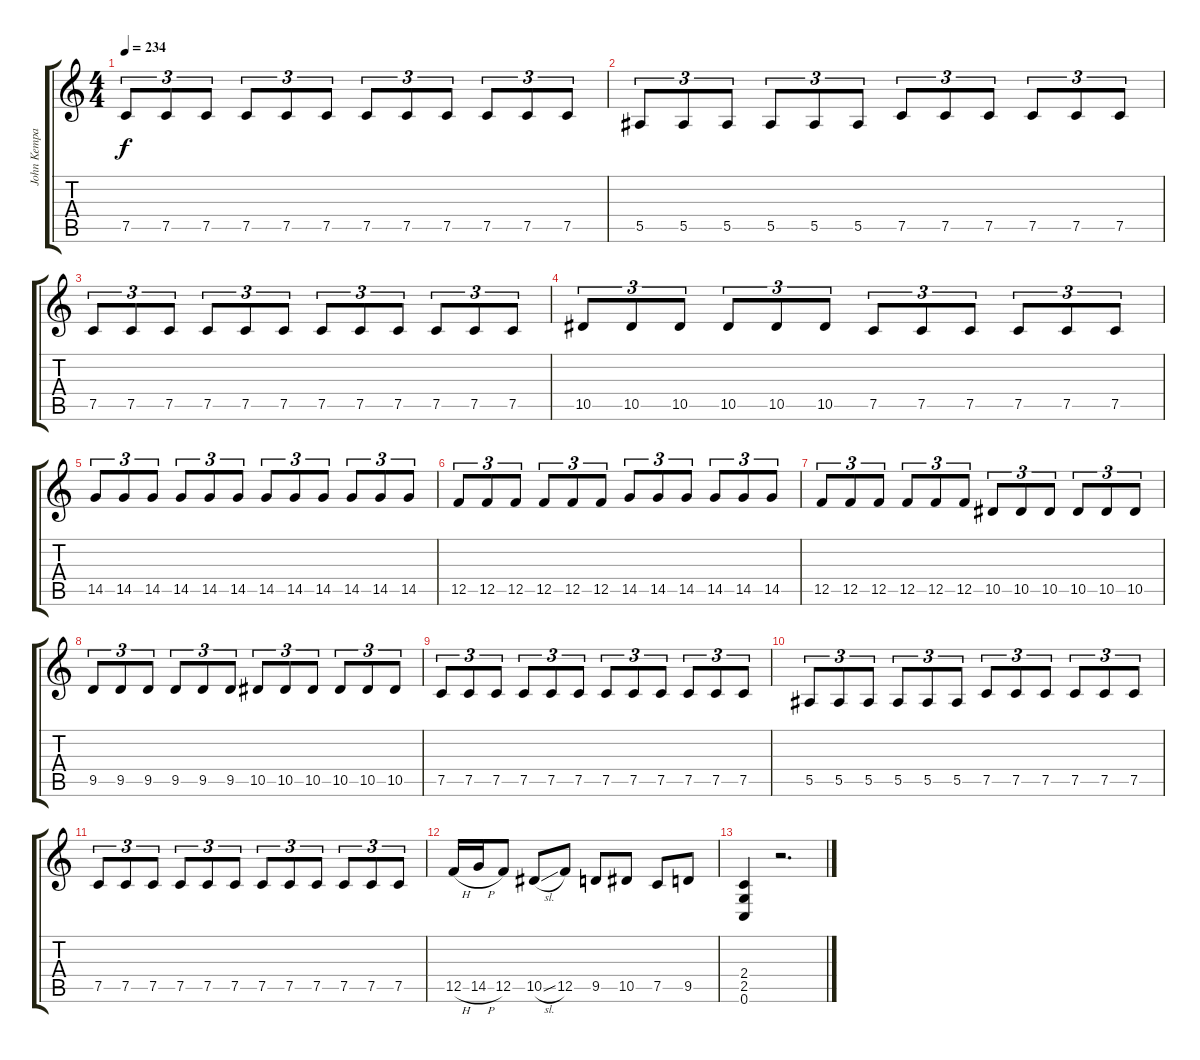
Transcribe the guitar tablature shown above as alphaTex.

\track ("John Kempainen (Lead Guitar)" "John Kempa") {instrument overdrivenguitar}
\staff {score tabs}
\tuning (C4 G3 Eb3 Bb2 F2 C2) {hide}
\ts (4 4)
\tempo 234
\clef g2
\ks c
7.5.8{tu (3 2) dy f} 7.5.8{tu (3 2)} 7.5.8{tu (3 2)} 7.5.8{tu (3 2)} 7.5.8{tu (3 2)} 7.5.8{tu (3 2)} 7.5.8{tu (3 2)} 7.5.8{tu (3 2)} 7.5.8{tu (3 2)} 7.5.8{tu (3 2)} 7.5.8{tu (3 2)} 7.5.8{tu (3 2)} |
5.5.8{tu (3 2)} 5.5.8{tu (3 2)} 5.5.8{tu (3 2)} 5.5.8{tu (3 2)} 5.5.8{tu (3 2)} 5.5.8{tu (3 2)} 7.5.8{tu (3 2)} 7.5.8{tu (3 2)} 7.5.8{tu (3 2)} 7.5.8{tu (3 2)} 7.5.8{tu (3 2)} 7.5.8{tu (3 2)} |
7.5.8{tu (3 2)} 7.5.8{tu (3 2)} 7.5.8{tu (3 2)} 7.5.8{tu (3 2)} 7.5.8{tu (3 2)} 7.5.8{tu (3 2)} 7.5.8{tu (3 2)} 7.5.8{tu (3 2)} 7.5.8{tu (3 2)} 7.5.8{tu (3 2)} 7.5.8{tu (3 2)} 7.5.8{tu (3 2)} |
10.5.8{tu (3 2)} 10.5.8{tu (3 2)} 10.5.8{tu (3 2)} 10.5.8{tu (3 2)} 10.5.8{tu (3 2)} 10.5.8{tu (3 2)} 7.5.8{tu (3 2)} 7.5.8{tu (3 2)} 7.5.8{tu (3 2)} 7.5.8{tu (3 2)} 7.5.8{tu (3 2)} 7.5.8{tu (3 2)} |
14.5.8{tu (3 2)} 14.5.8{tu (3 2)} 14.5.8{tu (3 2)} 14.5.8{tu (3 2)} 14.5.8{tu (3 2)} 14.5.8{tu (3 2)} 14.5.8{tu (3 2)} 14.5.8{tu (3 2)} 14.5.8{tu (3 2)} 14.5.8{tu (3 2)} 14.5.8{tu (3 2)} 14.5.8{tu (3 2)} |
12.5.8{tu (3 2)} 12.5.8{tu (3 2)} 12.5.8{tu (3 2)} 12.5.8{tu (3 2)} 12.5.8{tu (3 2)} 12.5.8{tu (3 2)} 14.5.8{tu (3 2)} 14.5.8{tu (3 2)} 14.5.8{tu (3 2)} 14.5.8{tu (3 2)} 14.5.8{tu (3 2)} 14.5.8{tu (3 2)} |
12.5.8{tu (3 2)} 12.5.8{tu (3 2)} 12.5.8{tu (3 2)} 12.5.8{tu (3 2)} 12.5.8{tu (3 2)} 12.5.8{tu (3 2)} 10.5.8{tu (3 2)} 10.5.8{tu (3 2)} 10.5.8{tu (3 2)} 10.5.8{tu (3 2)} 10.5.8{tu (3 2)} 10.5.8{tu (3 2)} |
9.5.8{tu (3 2)} 9.5.8{tu (3 2)} 9.5.8{tu (3 2)} 9.5.8{tu (3 2)} 9.5.8{tu (3 2)} 9.5.8{tu (3 2)} 10.5.8{tu (3 2)} 10.5.8{tu (3 2)} 10.5.8{tu (3 2)} 10.5.8{tu (3 2)} 10.5.8{tu (3 2)} 10.5.8{tu (3 2)} |
7.5.8{tu (3 2)} 7.5.8{tu (3 2)} 7.5.8{tu (3 2)} 7.5.8{tu (3 2)} 7.5.8{tu (3 2)} 7.5.8{tu (3 2)} 7.5.8{tu (3 2)} 7.5.8{tu (3 2)} 7.5.8{tu (3 2)} 7.5.8{tu (3 2)} 7.5.8{tu (3 2)} 7.5.8{tu (3 2)} |
5.5.8{tu (3 2)} 5.5.8{tu (3 2)} 5.5.8{tu (3 2)} 5.5.8{tu (3 2)} 5.5.8{tu (3 2)} 5.5.8{tu (3 2)} 7.5.8{tu (3 2)} 7.5.8{tu (3 2)} 7.5.8{tu (3 2)} 7.5.8{tu (3 2)} 7.5.8{tu (3 2)} 7.5.8{tu (3 2)} |
7.5.8{tu (3 2)} 7.5.8{tu (3 2)} 7.5.8{tu (3 2)} 7.5.8{tu (3 2)} 7.5.8{tu (3 2)} 7.5.8{tu (3 2)} 7.5.8{tu (3 2)} 7.5.8{tu (3 2)} 7.5.8{tu (3 2)} 7.5.8{tu (3 2)} 7.5.8{tu (3 2)} 7.5.8{tu (3 2)} |
12.5{h}.16 14.5{h}.16 12.5.8 10.5{sl}.8 12.5.8 9.5.8 10.5.8 7.5.8 9.5.8 |
(2.4 2.5 0.6).4 r.2{d}
